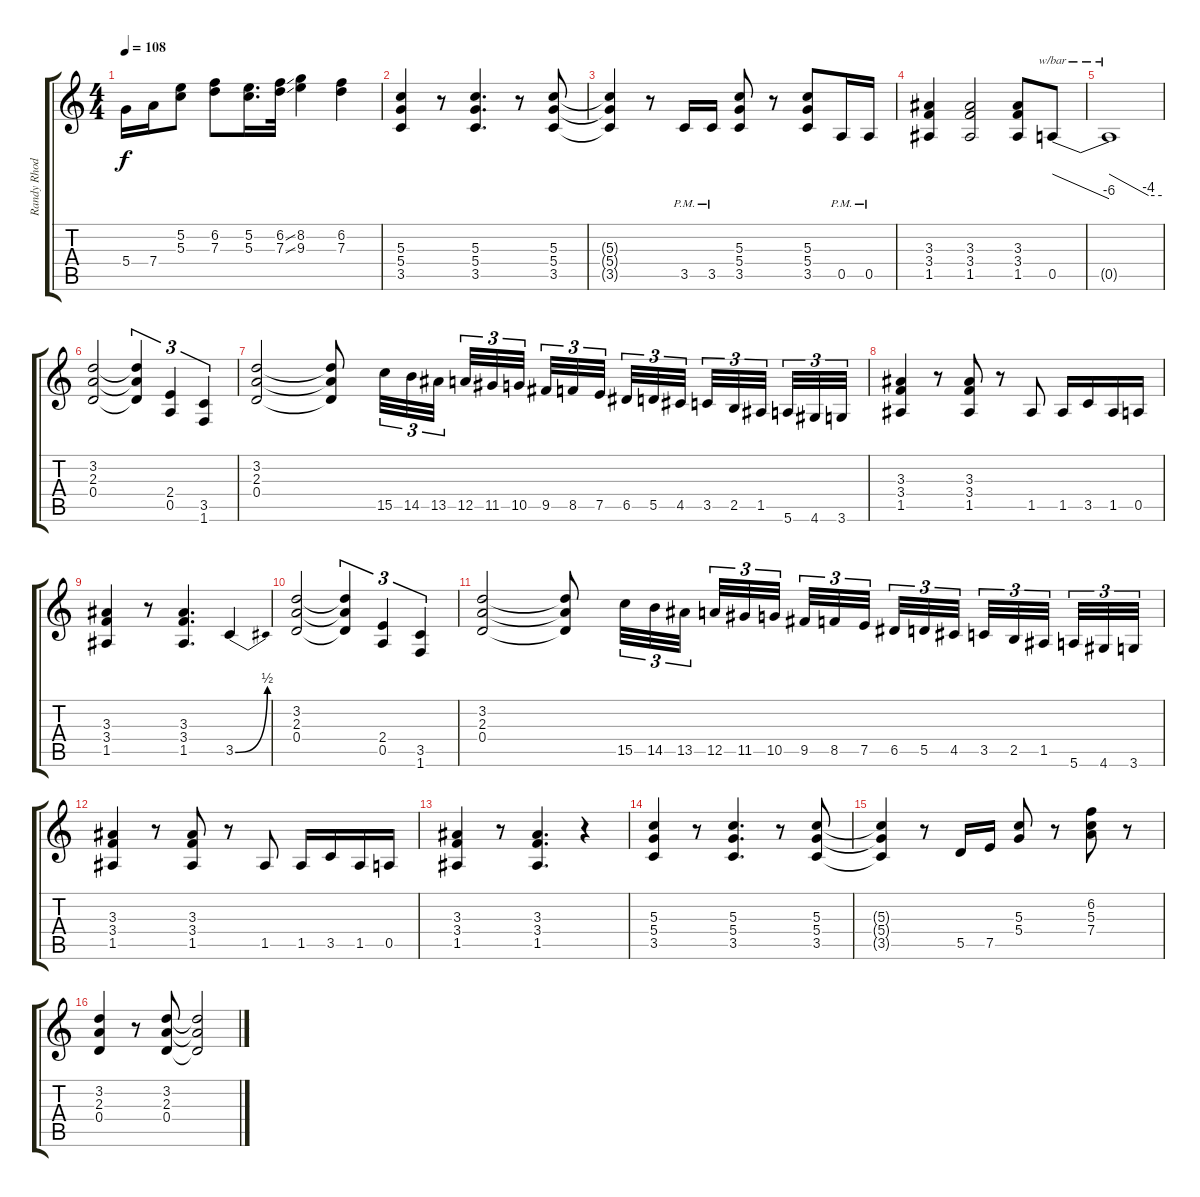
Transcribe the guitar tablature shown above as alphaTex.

\track ("Randy Rhodes" "Randy Rhod") {instrument distortionguitar}
\staff {score tabs}
\tuning (E4 B3 G3 D3 A2 E2) {hide}
\ts (4 4)
\tempo 108
\clef g2
\ks c
5.4.16{dy f} 7.4.16 (5.2 5.3).8 (6.2 7.3).8 (5.2 5.3).16{d} (6.2{ss} 7.3{ss}).32 (8.2 9.3).4 (6.2 7.3).4 |
(5.3 5.4 3.5).4 r.8 (5.3 5.4 3.5).4{d} r.8 (5.3 5.4 3.5).8 |
(5.3{t} 5.4{t} 3.5{t}).4 r.8 3.5{pm}.16 3.5{pm}.16 (5.3 5.4 3.5).8 r.8 (5.3 5.4 3.5).8 0.5{pm}.16 0.5{pm}.16 |
(3.3 3.4 1.5).4 (3.3 3.4 1.5).2 (3.3 3.4 1.5).8 0.5.8{tbe (dive default 0 0 60 -24)} |
0.5{t}.1{tbe (custom default 0 0 45 -16 60 -16)} |
(3.2 2.3 0.4).2 (3.2{t} 2.3{t} 0.4{t}).4{tu (3 2)} (2.4 0.5).4{tu (3 2)} (3.5 1.6).4{tu (3 2)} |
(3.2 2.3 0.4).2 (3.2{t} 2.3{t} 0.4{t}).8 15.5.32{tu (3 2)} 14.5.32{tu (3 2)} 13.5.32{tu (3 2)} 12.5.32{tu (3 2)} 11.5.32{tu (3 2)} 10.5.32{tu (3 2)} 9.5.32{tu (3 2)} 8.5.32{tu (3 2)} 7.5.32{tu (3 2)} 6.5.32{tu (3 2)} 5.5.32{tu (3 2)} 4.5.32{tu (3 2)} 3.5.32{tu (3 2)} 2.5.32{tu (3 2)} 1.5.32{tu (3 2)} 5.6.32{tu (3 2)} 4.6.32{tu (3 2)} 3.6.32{tu (3 2)} |
(3.3 3.4 1.5).4 r.8 (3.3 3.4 1.5).8 r.8 1.5.8 1.5.16 3.5.16 1.5.16 0.5.16 |
(3.3 3.4 1.5).4 r.8 (3.3 3.4 1.5).4{d} 3.5{be (bend 0 0 60 2)}.4 |
(3.2 2.3 0.4).2 (3.2{t} 2.3{t} 0.4{t}).4{tu (3 2)} (2.4 0.5).4{tu (3 2)} (3.5 1.6).4{tu (3 2)} |
(3.2 2.3 0.4).2 (3.2{t} 2.3{t} 0.4{t}).8 15.5.32{tu (3 2)} 14.5.32{tu (3 2)} 13.5.32{tu (3 2)} 12.5.32{tu (3 2)} 11.5.32{tu (3 2)} 10.5.32{tu (3 2)} 9.5.32{tu (3 2)} 8.5.32{tu (3 2)} 7.5.32{tu (3 2)} 6.5.32{tu (3 2)} 5.5.32{tu (3 2)} 4.5.32{tu (3 2)} 3.5.32{tu (3 2)} 2.5.32{tu (3 2)} 1.5.32{tu (3 2)} 5.6.32{tu (3 2)} 4.6.32{tu (3 2)} 3.6.32{tu (3 2)} |
(3.3 3.4 1.5).4 r.8 (3.3 3.4 1.5).8 r.8 1.5.8 1.5.16 3.5.16 1.5.16 0.5.16 |
(3.3 3.4 1.5).4 r.8 (3.3 3.4 1.5).4{d} r.4 |
(5.3 5.4 3.5).4 r.8 (5.3 5.4 3.5).4{d} r.8 (5.3 5.4 3.5).8 |
(5.3{t} 5.4{t} 3.5{t}).4 r.8 5.5.16 7.5.16 (5.3 5.4).8 r.8 (6.2 5.3 7.4).8 r.8 |
(3.2 2.3 0.4).4 r.8 (3.2 2.3 0.4).8 (3.2{t} 2.3{t} 0.4{t}).2
